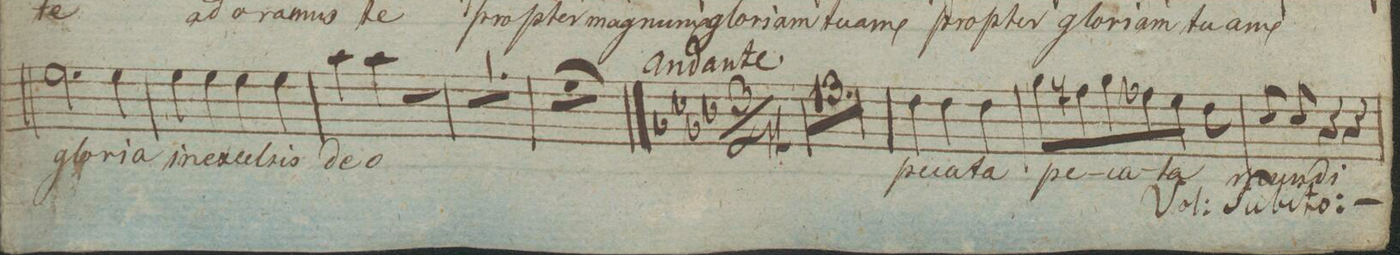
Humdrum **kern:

**kern	**text	**dynam
*I"Baſso.	*	*
*clefF4	*	*
*k[]	*	*
*met(c|)	*	*
*M2/2	*	*
2.G\	glo-	.
4G\	-ria	.
=58	=58	=58
4G\	in	.
4G\	ex-	.
4G\	-cel-	.
4G\	-sis	.
=59	=59	=59
4c\	de-	.
4c\	-o	.
2r	.	.
=60	=60	=60
1r	.	.
=61	=61	=61
1r;	.	.
==62	==62	==62
*k[b-e-a-d-]	*	*
*M3/4	*	*
2.r	.	.
=63	=63	=63
2.r	.	.
=64	=64	=64
2.r	.	.
=65	=65	=65
2.r	.	.
=66	=66	=66
2.r	.	.
=67	=67	=67
2.r	.	.
=68	=68	=68
2.r	.	.
=69	=69	=69
2.r	.	.
=70	=70	=70
2.r	.	.
=71	=71	=71
2.r	.	.
=72	=72	=72
2.r	.	.
=73	=73	=73
2.r	.	.
=74	=74	=74
2.r	.	.
=75	=75	=75
4F\	pe-	.
4F\	-ca-	.
4F\	-ta	.
=76	=76	=76
8B-\L	pe-	.
8An\	.	.
8B-\	-ca-	.
8A-X\	.	.
8G\J	-ta	.
8F\	.	.
=77	=77	=77
8E-/	mun-	.
8E-/	-di	.
4r	.	.
4r	.	.
=78	=78	=78
*-	*-	*-
